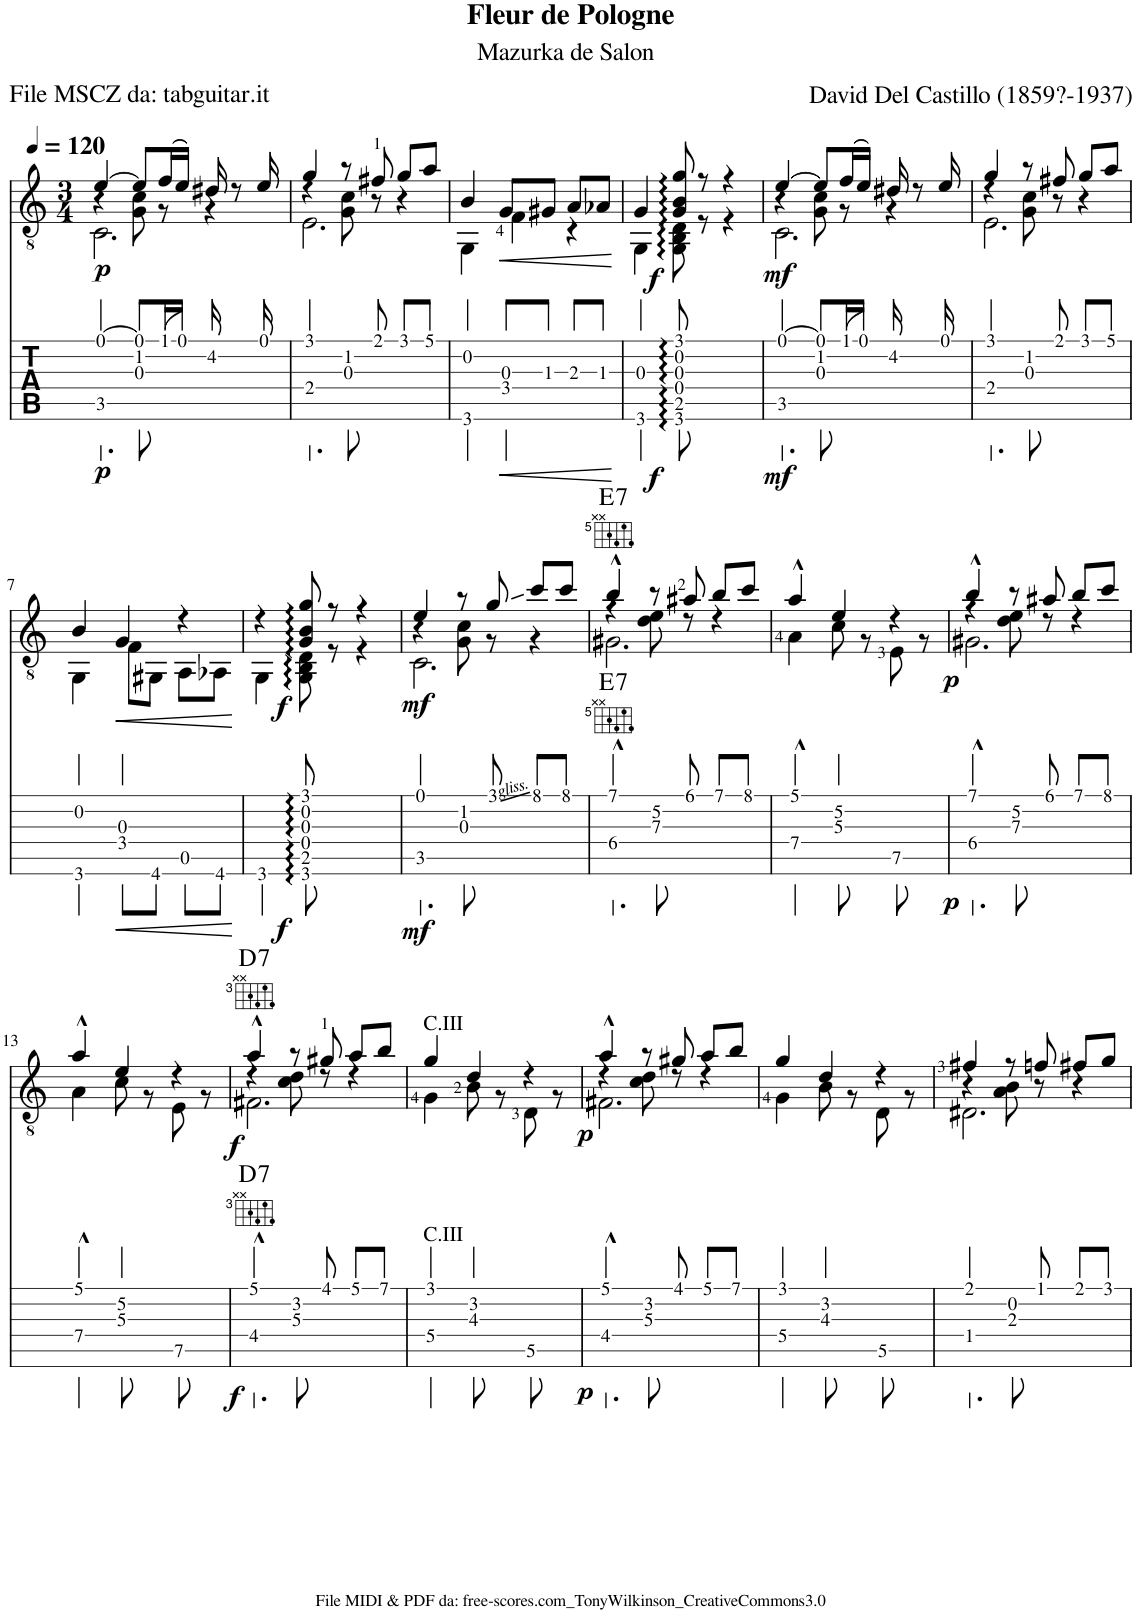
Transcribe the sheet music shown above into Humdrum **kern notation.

**kern	**dynam	**harte	**kern	**dynam	**harte
*part2	*part2	*part2	*part1	*part1	*part1
*staff2	*staff2	*	*staff1	*staff1	*
*I"Chitarra classica (Intavolatura)	*	*	*I"Guitar	*	*
*stria6	*	*	*	*	*
*	*	*	*clefGv2	*	*
*k[]	*	*	*k[]	*	*
*M3/4	*	*	*M3/4	*	*
*MM120	*	*	*MM120	*	*
=1	=1	=1	=1	=1	=1
*^	*	*	*^	*	*
*	*^	*	*	*	*^	*	*
!	!	!	!LO:DY:b	!	!	!	!	!LO:DY:b	!
[4e/	4r	2.C\	p	.	[4e/	4r	2.C\	p	.
8e/L]	8G\ 8c\	.	.	.	8e/L]	8G\ 8c\	.	.	.
(16f/L	8r	.	.	.	(16f/L	8r	.	.	.
16e/JJ)	.	.	.	.	16e/JJ)	.	.	.	.
16d#X/	4r	.	.	.	16d#X/	4r	.	.	.
8r	.	.	.	.	8r	.	.	.	.
16e/	.	.	.	.	16e/	.	.	.	.
=2	=2	=2	=2	=2	=2	=2	=2	=2	=2
4g/	4r	2.E\	.	.	4g/	4r	2.E\	.	.
8r	8G\ 8c\	.	.	.	8r	8G\ 8c\	.	.	.
8f#X/	8r	.	.	.	8f#X/	8r	.	.	.
8g/L	4r	.	.	.	8g/L	4r	.	.	.
8a/J	.	.	.	.	8a/J	.	.	.	.
*	*v	*v	*	*	*	*	*	*	*
*	*	*	*	*	*v	*v	*	*
=3	=3	=3	=3	=3	=3	=3	=3
4B/	4GG\	.	.	4B/	4GG\	.	.
!	!	!LO:HP:b	!	!	!	!LO:HP:b	!
8G/L	4F\	<	.	8G/L	4F\	<	.
8G#X/J	.	.	.	8G#X/J	.	.	.
8A/L	4r	.	.	8A/L	4r	.	.
8A-X/J	.	.	.	8A-X/J	.	.	.
*v	*v	*	*	*	*	*	*
*	*	*	*v	*v	*	*
.	.	.	.	[	.
=4	=4	=4	=4	=4	=4
*^	*	*	*^	*	*
4G/	4GG\	.	.	4G/	4GG\	.	.
!	!	!LO:DY:b	!	!	!	!LO:DY:b	!
8G/:: 8B/:: 8g/::	8GG\:: 8BB\:: 8D\::	f	.	8G/:: 8B/:: 8g/::	8GG\:: 8BB\:: 8D\::	f	.
8r	8r	.	.	8r	8r	.	.
4r	4r	.	.	4r	4r	.	.
=5	=5	=5	=5	=5	=5	=5	=5
*	*^	*	*	*	*^	*	*
!	!	!	!LO:DY:b	!	!	!	!	!LO:DY:b	!
[4e/	4r	2.C\	mf	.	[4e/	4r	2.C\	mf	.
8e/L]	8G\ 8c\	.	.	.	8e/L]	8G\ 8c\	.	.	.
(16f/L	8r	.	.	.	(16f/L	8r	.	.	.
16e/JJ)	.	.	.	.	16e/JJ)	.	.	.	.
16d#X/	4r	.	.	.	16d#X/	4r	.	.	.
8r	.	.	.	.	8r	.	.	.	.
16e/	.	.	.	.	16e/	.	.	.	.
=6	=6	=6	=6	=6	=6	=6	=6	=6	=6
4g/	4r	2.E\	.	.	4g/	4r	2.E\	.	.
8r	8G\ 8c\	.	.	.	8r	8G\ 8c\	.	.	.
8f#X/	8r	.	.	.	8f#X/	8r	.	.	.
8g/L	4r	.	.	.	8g/L	4r	.	.	.
8a/J	.	.	.	.	8a/J	.	.	.	.
*	*v	*v	*	*	*	*	*	*	*
*	*	*	*	*	*v	*v	*	*
!!LO:LB:g=z
=7	=7	=7	=7	=7	=7	=7	=7
4B/	4GG\	.	.	4B/	4GG\	.	.
!	!	!	!	!	!	!LO:HP:b	!
4G/	8F\L	.	.	4G/	8F\L	<	.
.	8GG#X\J	.	.	.	8GG#X\J	.	.
4r	8AA\L	.	.	4r	8AA\L	.	.
.	8AA-X\J	.	.	.	8AA-X\J	.	.
*v	*v	*	*	*	*	*	*
*	*	*	*v	*v	*	*
.	[	.	.	[	.
=8	=8	=8	=8	=8	=8
*^	*	*	*^	*	*
4r	4GG\	.	.	4r	4GG\	.	.
!	!	!LO:DY:b	!	!	!	!LO:DY:b	!
8G/:: 8B/:: 8g/::	8GG\:: 8BB\:: 8D\::	f	.	8G/:: 8B/:: 8g/::	8GG\:: 8BB\:: 8D\::	f	.
8r	8r	.	.	8r	8r	.	.
4r	4r	.	.	4r	4r	.	.
=9	=9	=9	=9	=9	=9	=9	=9
*	*^	*	*	*	*^	*	*
!	!	!	!LO:DY:b	!	!	!	!	!LO:DY:b	!
4e/	4r	2.C\	mf	.	4e/	4r	2.C\	mf	.
8r	8G\ 8c\	.	.	.	8r	8G\ 8c\	.	.	.
8g/	8r	.	.	.	8g/	8r	.	.	.
8cc/L	4r	.	.	.	8cc/L	4r	.	.	.
8cc/J	.	.	.	.	8cc/J	.	.	.	.
=10	=10	=10	=10	=10	=10	=10	=10	=10	=10
!	!	!	!	!LO:H:kt=7	!	!	!	!	!LO:H:kt=7
4b^^/	4r	2.G#X\	.	E:7	4b^^/	4r	2.G#X\	.	E:7
8r	8d\ 8e\	.	.	.	8r	8d\ 8e\	.	.	.
8a#X/	8r	.	.	.	8a#X/	8r	.	.	.
8b/L	4r	.	.	.	8b/L	4r	.	.	.
8cc/J	.	.	.	.	8cc/J	.	.	.	.
*	*v	*v	*	*	*	*	*	*	*
*	*	*	*	*	*v	*v	*	*
=11	=11	=11	=11	=11	=11	=11	=11
4a^^/	4A\	.	.	4a^^/	4A\	.	.
4e/	8c\	.	.	4e/	8c\	.	.
.	8r	.	.	.	8r	.	.
4r	8E\	.	.	4r	8E\	.	.
.	8r	.	.	.	8r	.	.
=12	=12	=12	=12	=12	=12	=12	=12
*	*^	*	*	*	*^	*	*
!	!	!	!LO:DY:b	!	!	!	!	!LO:DY:b	!
4b^^/	4r	2.G#X\	p	.	4b^^/	4r	2.G#X\	p	.
8r	8d\ 8e\	.	.	.	8r	8d\ 8e\	.	.	.
8a#X/	8r	.	.	.	8a#X/	8r	.	.	.
8b/L	4r	.	.	.	8b/L	4r	.	.	.
8cc/J	.	.	.	.	8cc/J	.	.	.	.
*	*v	*v	*	*	*	*	*	*	*
*	*	*	*	*	*v	*v	*	*
!!LO:LB:g=z
=13	=13	=13	=13	=13	=13	=13	=13
4a^^/	4A\	.	.	4a^^/	4A\	.	.
4e/	8c\	.	.	4e/	8c\	.	.
.	8r	.	.	.	8r	.	.
4r	8E\	.	.	4r	8E\	.	.
.	8r	.	.	.	8r	.	.
=14	=14	=14	=14	=14	=14	=14	=14
*	*^	*	*	*	*^	*	*
!	!	!	!LO:DY:b	!LO:H:kt=7	!	!	!	!LO:DY:b	!LO:H:kt=7
4a^^/	4r	2.F#X\	f	D:7	4a^^/	4r	2.F#X\	f	D:7
8r	8c\ 8d\	.	.	.	8r	8c\ 8d\	.	.	.
8g#X/	8r	.	.	.	8g#X/	8r	.	.	.
8a/L	4r	.	.	.	8a/L	4r	.	.	.
8b/J	.	.	.	.	8b/J	.	.	.	.
*	*v	*v	*	*	*	*	*	*	*
*	*	*	*	*	*v	*v	*	*
=15	=15	=15	=15	=15	=15	=15	=15
!	!	!	!	!LO:TX:a:t=C.III	!	!	!
!LO:TX:a:t=C.III	!	!	!	!	!	!	!
4g/	4G\	.	.	4g/	4G\	.	.
4d/	8B\	.	.	4d/	8B\	.	.
.	8r	.	.	.	8r	.	.
4r	8D\	.	.	4r	8D\	.	.
.	8r	.	.	.	8r	.	.
=16	=16	=16	=16	=16	=16	=16	=16
*	*^	*	*	*	*^	*	*
!	!	!	!LO:DY:b	!	!	!	!	!LO:DY:b	!
4a^^/	4r	2.F#X\	p	.	4a^^/	4r	2.F#X\	p	.
8r	8c\ 8d\	.	.	.	8r	8c\ 8d\	.	.	.
8g#X/	8r	.	.	.	8g#X/	8r	.	.	.
8a/L	4r	.	.	.	8a/L	4r	.	.	.
8b/J	.	.	.	.	8b/J	.	.	.	.
*	*v	*v	*	*	*	*	*	*	*
*	*	*	*	*	*v	*v	*	*
=17	=17	=17	=17	=17	=17	=17	=17
4g/	4G\	.	.	4g/	4G\	.	.
4d/	8B\	.	.	4d/	8B\	.	.
.	8r	.	.	.	8r	.	.
4r	8D\	.	.	4r	8D\	.	.
.	8r	.	.	.	8r	.	.
=18	=18	=18	=18	=18	=18	=18	=18
*	*^	*	*	*	*^	*	*
4f#X/	4r	2.D#X\	.	.	4f#X/	4r	2.D#X\	.	.
8r	8A\ 8B\	.	.	.	8r	8A\ 8B\	.	.	.
8fn/	8r	.	.	.	8fn/	8r	.	.	.
8f#X/L	4r	.	.	.	8f#X/L	4r	.	.	.
8g/J	.	.	.	.	8g/J	.	.	.	.
*v	*v	*v	*	*	*	*	*	*	*
*	*	*	*v	*v	*v	*	*
=	=	=	=	=	=
*-	*-	*-	*-	*-	*-
